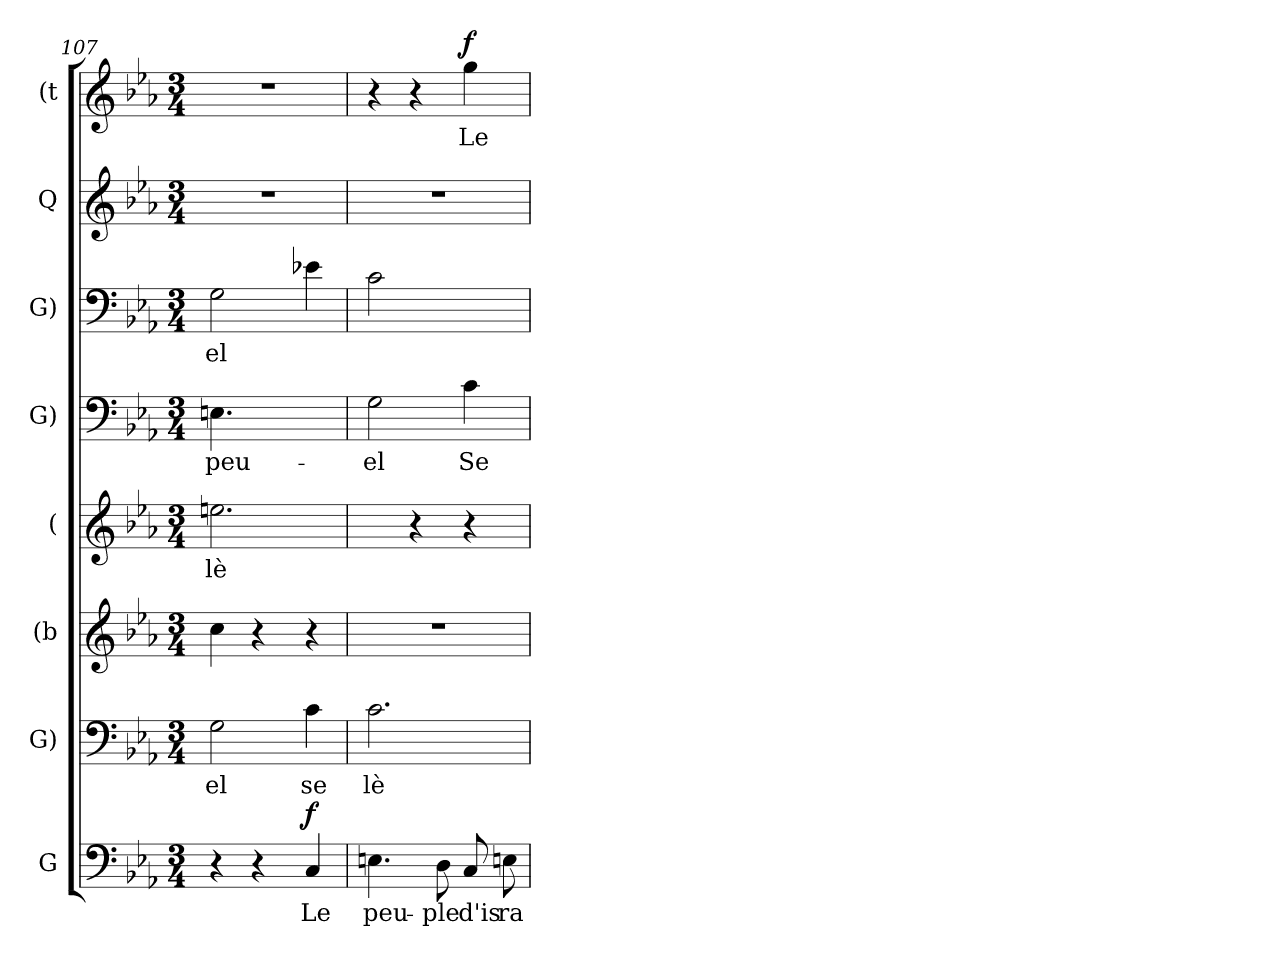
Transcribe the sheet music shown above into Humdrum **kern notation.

**kern	**text	**dynam	**kern	**text	**kern	**kern	**text	**kern	**text	**kern	**text	**kern	**kern	**text	**dynam
*part8	*part8	*part8	*part7	*part7	*part6	*part5	*part5	*part4	*part4	*part3	*part3	*part2	*part1	*part1	*part1
*staff8	*staff8	*staff8	*staff7	*staff7	*staff6	*staff5	*staff5	*staff4	*staff4	*staff3	*staff3	*staff2	*staff1	*staff1	*staff1
*I"G	*	*	*I"G)	*	*I"(b	*I"(	*	*I"G)	*	*I"G)	*	*I"Q	*I"(t	*	*
*clefF4	*	*	*clefF4	*	*clefG2	*clefG2	*	*clefF4	*	*clefF4	*	*clefG2	*clefG2	*	*
*k[b-e-a-]	*	*	*k[b-e-a-]	*	*k[b-e-a-]	*k[b-e-a-]	*	*k[b-e-a-]	*	*k[b-e-a-]	*	*k[b-e-a-]	*k[b-e-a-]	*	*
*M3/4	*	*	*M3/4	*	*M3/4	*M3/4	*	*M3/4	*	*M3/4	*	*M3/4	*M3/4	*	*
=107	=107	=107	=107	=107	=107	=107	=107	=107	=107	=107	=107	=107	=107	=107	=107
4r	.	.	2Gi\	el	4cci\	2.eeni\	lè-	4.Eni\	peu-	2Gi\	el	2.r	2.r	.	.
4r	.	.	.	.	4r	.	.	.	.	.	.	.	.	.	.
.	.	.	.	.	.	.	.	4.ryy	.	.	.	.	.	.	.
!	!	!LO:DY:a	!	!	!	!	!	!	!	!	!	!	!	!	!
4Ci/	Le	f	4ci\	se	4r	.	.	.	.	4e-Xi\	.	.	.	.	.
=108	=108	=108	=108	=108	=108	=108	=108	=108	=108	=108	=108	=108	=108	=108	=108
4.Eni\	peu-	.	2.ci\	lè-	2.r	4ryy	.	2Gi\	el	2ci\	.	2.r	4r	.	.
.	.	.	.	.	.	4r	.	.	.	.	.	.	4r	.	.
8Di\	ple	.	.	.	.	.	.	.	.	.	.	.	.	.	.
!	!	!	!	!	!	!	!	!	!	!	!	!	!	!	!LO:DY:a
8Ci/	d'is	.	.	.	.	4r	.	4ci\	Se	4ryy	.	.	4ggi\	Le	f
8Eni\	ra-	.	.	.	.	.	.	.	.	.	.	.	.	.	.
=	=	=	=	=	=	=	=	=	=	=	=	=	=	=	=
*-	*-	*-	*-	*-	*-	*-	*-	*-	*-	*-	*-	*-	*-	*-	*-
